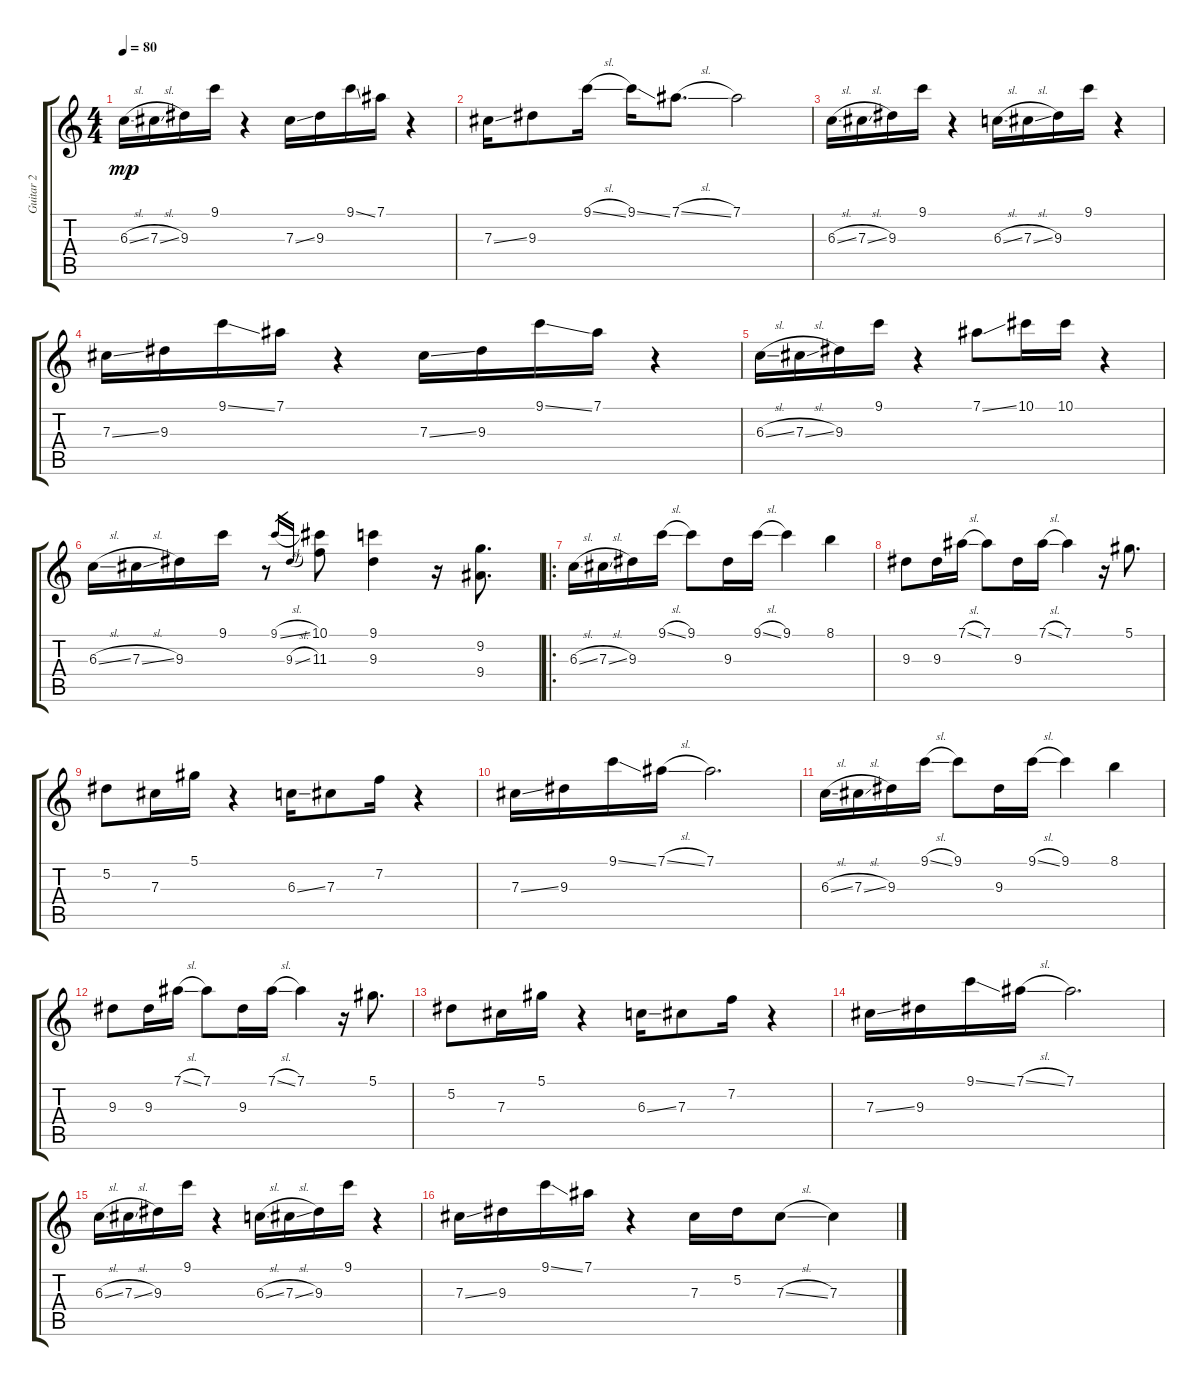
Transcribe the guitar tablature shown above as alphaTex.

\track ("Guitar 2" "Guitar 2") {instrument acousticguitarsteel}
\staff {score tabs}
\tuning (Eb4 Bb3 Gb3 Db3 Ab2 Eb2) {hide}
\ts (4 4)
\tempo 80
\clef g2
\ks c
6.3{sl}.16{dy mp} 7.3{sl}.16 9.3.16 9.1.16 r.4 7.3{ss}.16 9.3.16 9.1{ss}.16 7.1.16 r.4 |
7.3{ss}.16 9.3.8 9.1{sl}.16 9.1{ss}.16 7.1{sl}.8{d} 7.1.2 |
6.3{sl}.16 7.3{sl}.16 9.3.16 9.1.16 r.4 6.3{sl}.16 7.3{sl}.16 9.3.16 9.1.16 r.4 |
7.3{ss}.16 9.3.16 9.1{ss}.16 7.1.16 r.4 7.3{ss}.16 9.3.16 9.1{ss}.16 7.1.16 r.4 |
6.3{sl}.16 7.3{sl}.16 9.3.16 9.1.16 r.4 7.1{ss}.8 10.1.16 10.1.16 r.4 |
6.3{sl}.16 7.3{sl}.16 9.3.16 9.1.16 r.8 9.1{sl}.16{gr} 9.3{sl}.16{gr} (10.1 11.3).8 (9.1 9.3).4 r.16 (9.2 9.4).8{d} |
\ro
6.3{sl}.16 7.3{sl}.16 9.3.16 9.1{sl}.16 9.1.8 9.3.16 9.1{sl}.16 9.1.4 8.1.4 |
9.3.8 9.3.16 7.1{sl}.16 7.1.8 9.3.16 7.1{sl}.16 7.1.4 r.16 5.1.8{d} |
5.2.8 7.3.16 5.1.16 r.4 6.3{ss}.16 7.3.8 7.2.16 r.4 |
7.3{ss}.16 9.3.16 9.1{ss}.16 7.1{sl}.16 7.1.2{d} |
6.3{sl}.16 7.3{sl}.16 9.3.16 9.1{sl}.16 9.1.8 9.3.16 9.1{sl}.16 9.1.4 8.1.4 |
9.3.8 9.3.16 7.1{sl}.16 7.1.8 9.3.16 7.1{sl}.16 7.1.4 r.16 5.1.8{d} |
5.2.8 7.3.16 5.1.16 r.4 6.3{ss}.16 7.3.8 7.2.16 r.4 |
7.3{ss}.16 9.3.16 9.1{ss}.16 7.1{sl}.16 7.1.2{d} |
6.3{sl}.16 7.3{sl}.16 9.3.16 9.1.16 r.4 6.3{sl}.16 7.3{sl}.16 9.3.16 9.1.16 r.4 |
7.3{ss}.16 9.3.16 9.1{ss}.16 7.1.16 r.4 7.3.16 5.2.16 7.3{sl}.8 7.3.4
